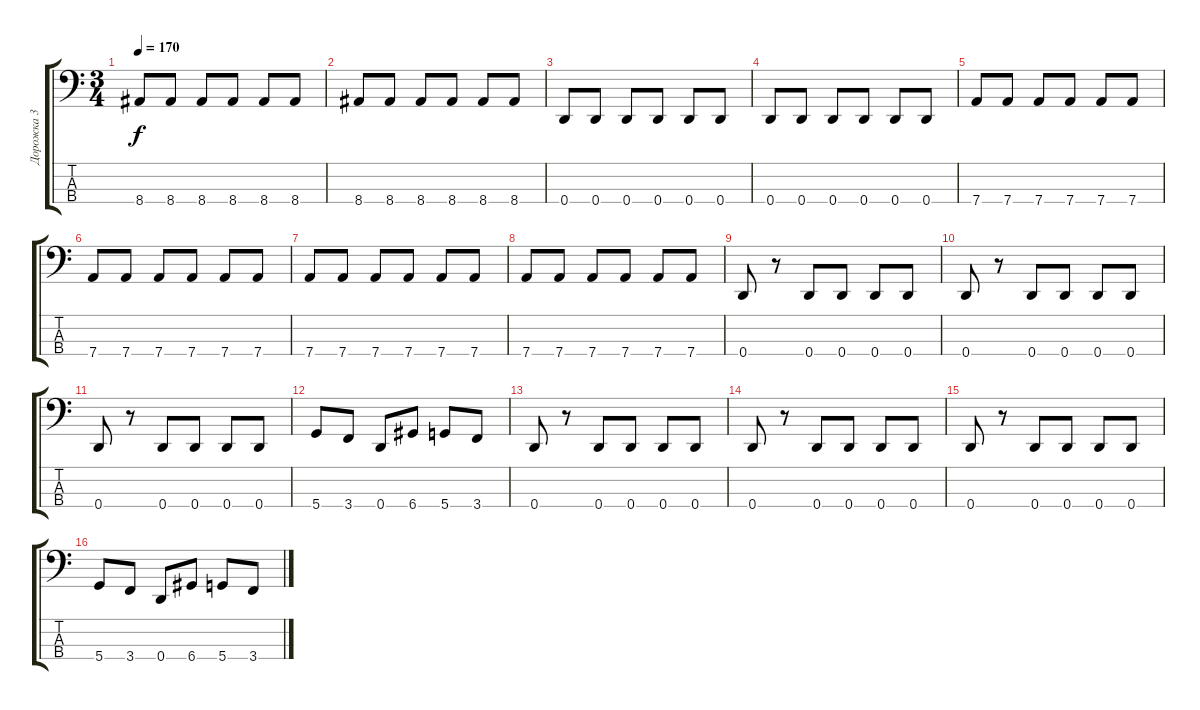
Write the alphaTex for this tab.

\track ("Дорожка 3" "Дорожка 3") {instrument electricbassfinger}
\staff {score tabs}
\tuning (G2 D2 A1 D1) {hide}
\ts (3 4)
\tempo 170
\clef f4
\ks c
8.4.8{dy f} 8.4.8 8.4.8 8.4.8 8.4.8 8.4.8 |
8.4.8 8.4.8 8.4.8 8.4.8 8.4.8 8.4.8 |
0.4.8 0.4.8 0.4.8 0.4.8 0.4.8 0.4.8 |
0.4.8 0.4.8 0.4.8 0.4.8 0.4.8 0.4.8 |
7.4.8 7.4.8 7.4.8 7.4.8 7.4.8 7.4.8 |
7.4.8 7.4.8 7.4.8 7.4.8 7.4.8 7.4.8 |
7.4.8 7.4.8 7.4.8 7.4.8 7.4.8 7.4.8 |
7.4.8 7.4.8 7.4.8 7.4.8 7.4.8 7.4.8 |
0.4.8 r.8 0.4.8 0.4.8 0.4.8 0.4.8 |
0.4.8 r.8 0.4.8 0.4.8 0.4.8 0.4.8 |
0.4.8 r.8 0.4.8 0.4.8 0.4.8 0.4.8 |
5.4.8 3.4.8 0.4.8 6.4.8 5.4.8 3.4.8 |
0.4.8 r.8 0.4.8 0.4.8 0.4.8 0.4.8 |
0.4.8 r.8 0.4.8 0.4.8 0.4.8 0.4.8 |
0.4.8 r.8 0.4.8 0.4.8 0.4.8 0.4.8 |
5.4.8 3.4.8 0.4.8 6.4.8 5.4.8 3.4.8
